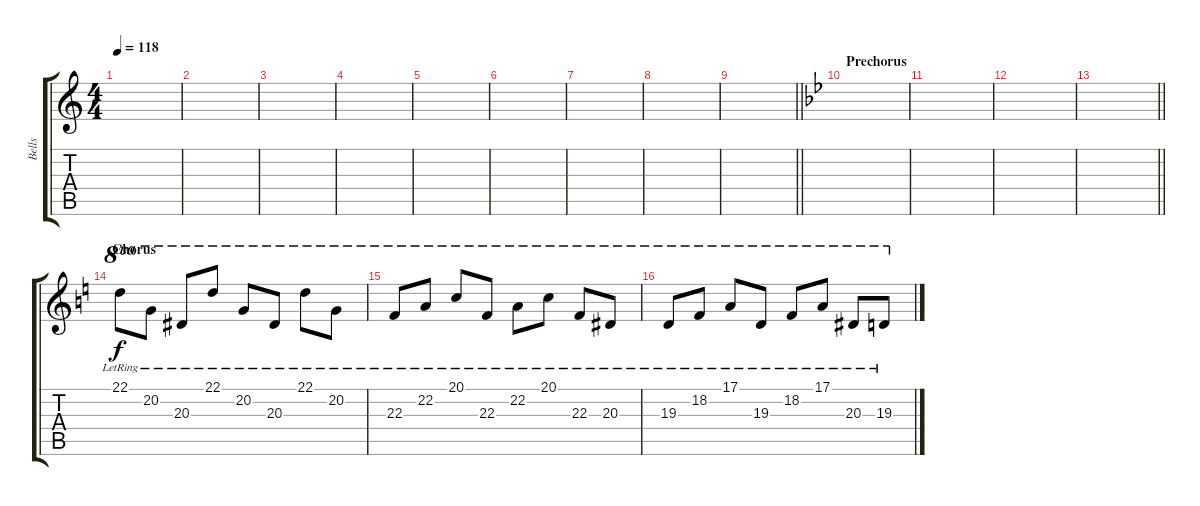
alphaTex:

\track ("Bells" "Bells") {instrument vibraphone}
\staff {score tabs}
\tuning (E4 B3 G3 D3 A2 E2) {hide}
\ts (4 4)
\tempo 118
\clef g2
\ks c
|
|
|
|
|
|
|
|
\barLineRight lightlight
|
\section ("" "Prechorus")
\ks bb
|
|
|
\barLineRight lightlight
|
\section ("" "Chorus")
\ks c
22.1{lr}.8{ot 8va} 20.2{lr}.8{ot 8va} 20.3{lr}.8{ot 8va} 22.1{lr}.8{ot 8va} 20.2{lr}.8{ot 8va} 20.3{lr}.8{ot 8va} 22.1{lr}.8{ot 8va} 20.2{lr}.8{ot 8va} |
22.3{lr}.8{ot 8va} 22.2{lr}.8{ot 8va} 20.1{lr}.8{ot 8va} 22.3{lr}.8{ot 8va} 22.2{lr}.8{ot 8va} 20.1{lr}.8{ot 8va} 22.3{lr}.8{ot 8va} 20.3{lr}.8{ot 8va} |
19.3{lr}.8{ot 8va} 18.2{lr}.8{ot 8va} 17.1{lr}.8{ot 8va} 19.3{lr}.8{ot 8va} 18.2{lr}.8{ot 8va} 17.1{lr}.8{ot 8va} 20.3{lr}.8{ot 8va} 19.3{lr}.8{ot 8va}
